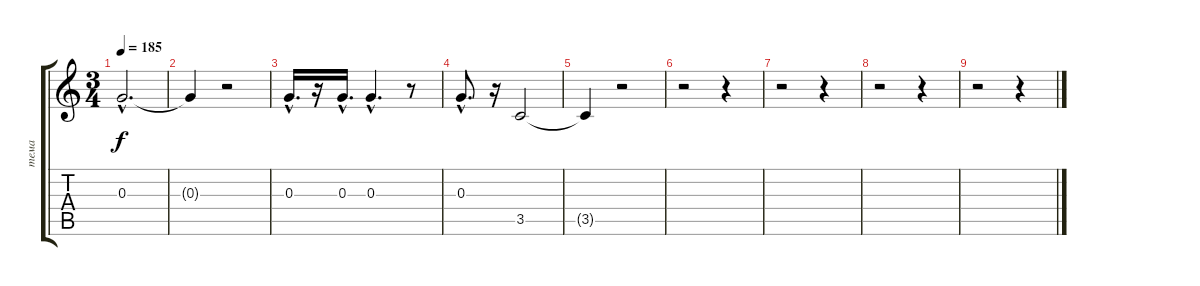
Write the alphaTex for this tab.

\track ("тема" "тема") {instrument acousticguitarnylon}
\staff {score tabs}
\tuning (E4 B3 G3 D3 A2 E2) {hide}
\ts (3 4)
\tempo 185
\clef g2
\ks c
0.3{hac}.2{d dy f} |
0.3{t}.4 r.2 |
0.3{hac}.16{d} r.16 0.3{hac}.16{d} 0.3{hac}.4{d} r.8 |
0.3{hac}.8{d} r.16 3.5.2 |
3.5{t}.4 r.2 |
r.2 r.4 |
r.2 r.4 |
r.2 r.4 |
r.2 r.4
